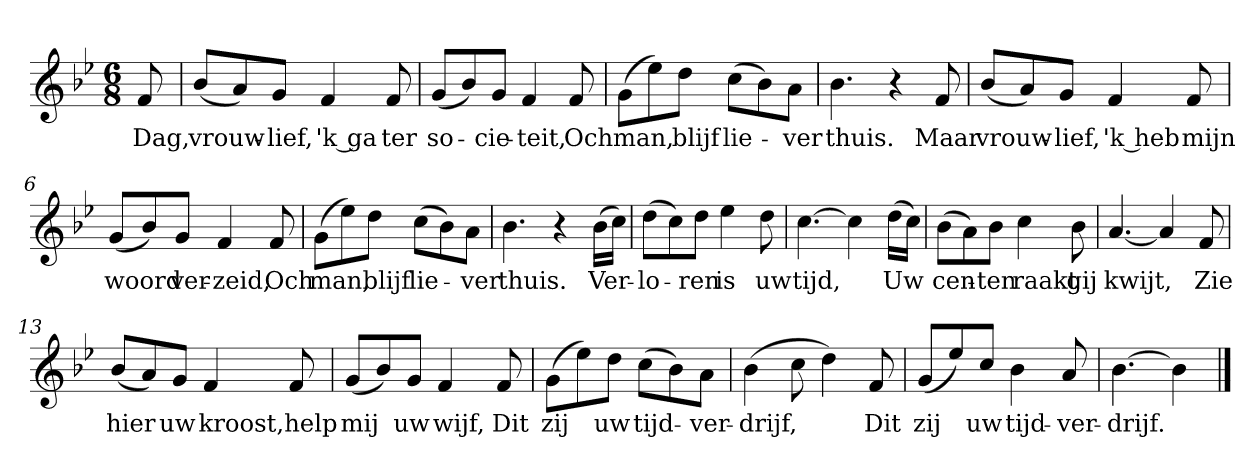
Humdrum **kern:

**kern	**text
*part1	*part1
*staff1	*staff1
*clefG2	*
*k[b-e-]	*
*B-:	*
*M6/8	*
*MM120	*
=	=
8f	Dag,
=1	=1
(8b-/L	vrouw-
8a/)	.
8g/J	-lief,
4f	'k ga
8f	ter
=2	=2
(8g/L	so-
8b-/)	.
8g/J	-cie-
4f	-teit,
8f	Och
=3	=3
(8g\L	man,
8ee-\)	.
8dd\J	blijf
(8cc\L	lie-
8b-\)	.
8a\J	-ver
=4	=4
4.b-	thuis.
4r	.
8f	Maar
=5	=5
(8b-/L	vrouw-
8a/)	.
8g/J	-lief,
4f	'k heb
8f	mijn
=6	=6
(8g/L	woord
8b-/)	.
8g/J	ver-
4f	-zeid,
8f	Och
=7	=7
(8g\L	man,
8ee-\)	.
8dd\J	blijf
(8cc\L	lie-
8b-\)	.
8a\J	-ver
=8	=8
4.b-	thuis.
4r	.
(16b-\LL	Ver-
16cc\JJ)	.
=9	=9
(8dd\L	-lo-
8cc\)	.
8dd\J	-ren
4ee-	is
8dd	uw
=10	=10
[4.cc	tijd,
4cc]	.
(16dd\LL	Uw
16cc\JJ)	.
=11	=11
(8b-\L	cen-
8a\)	.
8b-\J	-ten
4cc	raakt
8b-	gij
=12	=12
[4.a	kwijt,
4a]	.
8f	Zie
=13	=13
(8b-/L	hier
8a/)	.
8g/J	uw
4f	kroost,
8f	help
=14	=14
(8g/L	mij
8b-/)	.
8g/J	uw
4f	wijf,
8f	Dit
=15	=15
(8g\L	zij
8ee-\)	.
8dd\J	uw
(8cc\L	tijd-
8b-\)	.
8a\J	-ver-
=16	=16
(4b-	-drijf,
8cc	.
4dd)	.
8f	Dit
=17	=17
(8g/L	zij
8ee-/)	.
8cc/J	uw
4b-	tijd-
8a	-ver-
=18	=18
[4.b-	-drijf.
4b-]	.
==	==
*-	*-
